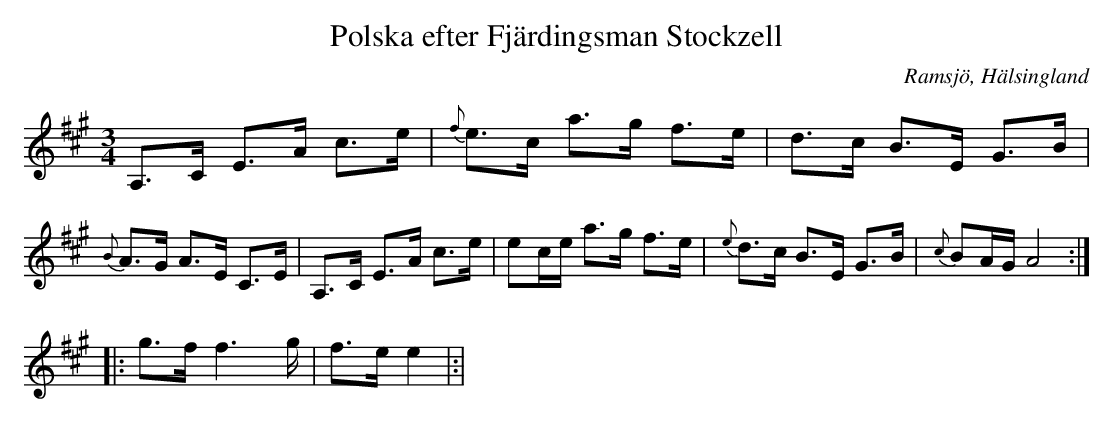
X:1
T:Polska efter Fjärdingsman Stockzell
O: Ramsjö, Hälsingland
M:3/4
L:1/8
K:A
A,>C E>A c>e|{f}e>c a>g f>e| d>c B>E G>B |{B}A>G A>E C>E|A,>C E>A c>e|ec/e/ a>g f>e| {e}d>c B>E G>B |{c}BA/G/ A4:|
|:g>f f2>g|f>e e2 |:|
